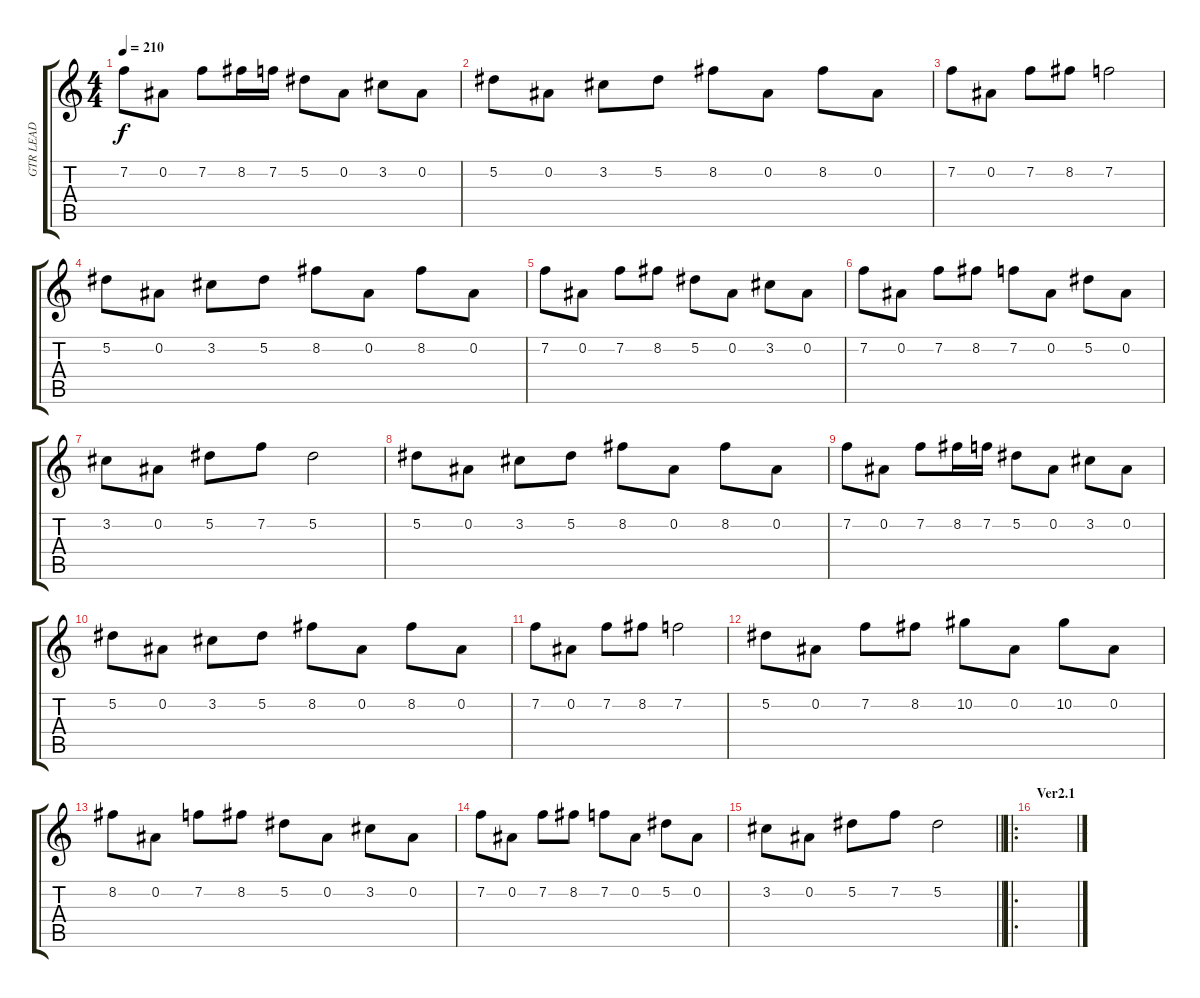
\track ("GTR LEAD" "GTR LEAD") {instrument overdrivenguitar}
\staff {score tabs}
\tuning (Eb4 Bb3 Gb3 Db3 Ab2 Eb2) {hide}
\ts (4 4)
\tempo 210
\clef g2
\ks c
7.2.8{dy f} 0.2.8 7.2.8 8.2.16 7.2.16 5.2.8 0.2.8 3.2.8 0.2.8 |
5.2.8 0.2.8 3.2.8 5.2.8 8.2.8 0.2.8 8.2.8 0.2.8 |
7.2.8 0.2.8 7.2.8 8.2.8 7.2.2 |
5.2.8 0.2.8 3.2.8 5.2.8 8.2.8 0.2.8 8.2.8 0.2.8 |
7.2.8 0.2.8 7.2.8 8.2.8 5.2.8 0.2.8 3.2.8 0.2.8 |
7.2.8 0.2.8 7.2.8 8.2.8 7.2.8 0.2.8 5.2.8 0.2.8 |
3.2.8 0.2.8 5.2.8 7.2.8 5.2.2 |
5.2.8 0.2.8 3.2.8 5.2.8 8.2.8 0.2.8 8.2.8 0.2.8 |
7.2.8 0.2.8 7.2.8 8.2.16 7.2.16 5.2.8 0.2.8 3.2.8 0.2.8 |
5.2.8 0.2.8 3.2.8 5.2.8 8.2.8 0.2.8 8.2.8 0.2.8 |
7.2.8 0.2.8 7.2.8 8.2.8 7.2.2 |
5.2.8 0.2.8 7.2.8 8.2.8 10.2.8 0.2.8 10.2.8 0.2.8 |
8.2.8 0.2.8 7.2.8 8.2.8 5.2.8 0.2.8 3.2.8 0.2.8 |
7.2.8 0.2.8 7.2.8 8.2.8 7.2.8 0.2.8 5.2.8 0.2.8 |
\barLineRight lightlight
3.2.8 0.2.8 5.2.8 7.2.8 5.2.2 |
\ro
\section ("" "Ver2.1")
